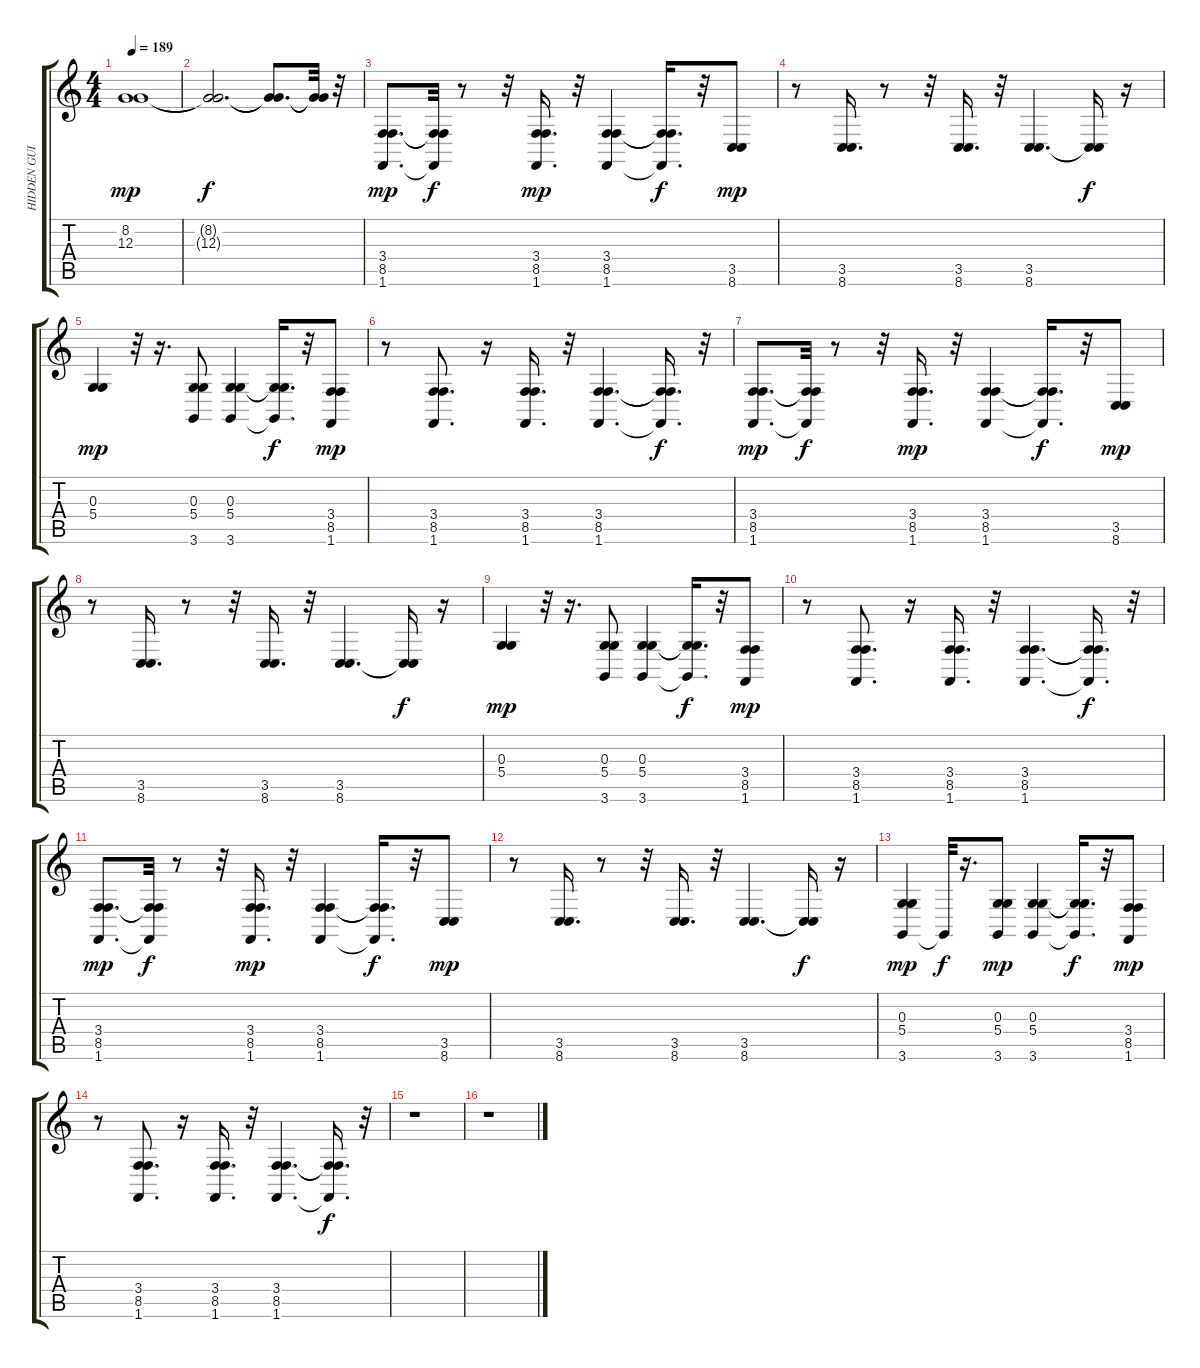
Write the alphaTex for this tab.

\track ("HIDDEN GUITAR" "HIDDEN GUI") {instrument electricpiano1}
\staff {score tabs}
\tuning (E4 B3 G3 D3 A2 E2) {hide}
\ts (4 4)
\tempo 189
\clef g2
\ks c
(8.2 12.3).1{dy mp} |
(8.2{t} 12.3{t}).2{d dy f} (8.2{t} 12.3{t}).8{d} (8.2{t} 12.3{t}).32 r.32 |
(3.4 8.5 1.6).8{d dy mp} (3.4{t} 8.5{t} 1.6{t}).32{dy f} r.8 r.32 (3.4 8.5 1.6).16{d dy mp} r.32 (3.4 8.5 1.6).4 (3.4{t} 8.5{t} 1.6{t}).16{d dy f} r.32 (3.5 8.6).8{dy mp} |
r.8 (3.5 8.6).16{d} r.8 r.32 (3.5 8.6).16{d} r.32 (3.5 8.6).4{d} (3.5{t} 8.6{t}).16{dy f} r.16 |
(0.3 5.4).4{dy mp} r.32 r.16{d} (0.3 5.4 3.6).8 (0.3 5.4 3.6).4 (0.3{t} 5.4{t} 3.6{t}).16{d dy f} r.32 (3.4 8.5 1.6).8{dy mp} |
r.8 (3.4 8.5 1.6).8{d} r.16 (3.4 8.5 1.6).16{d} r.32 (3.4 8.5 1.6).4{d} (3.4{t} 8.5{t} 1.6{t}).16{d dy f} r.32 |
(3.4 8.5 1.6).8{d dy mp} (3.4{t} 8.5{t} 1.6{t}).32{dy f} r.8 r.32 (3.4 8.5 1.6).16{d dy mp} r.32 (3.4 8.5 1.6).4 (3.4{t} 8.5{t} 1.6{t}).16{d dy f} r.32 (3.5 8.6).8{dy mp} |
r.8 (3.5 8.6).16{d} r.8 r.32 (3.5 8.6).16{d} r.32 (3.5 8.6).4{d} (3.5{t} 8.6{t}).16{dy f} r.16 |
(0.3 5.4).4{dy mp} r.32 r.16{d} (0.3 5.4 3.6).8 (0.3 5.4 3.6).4 (0.3{t} 5.4{t} 3.6{t}).16{d dy f} r.32 (3.4 8.5 1.6).8{dy mp} |
r.8 (3.4 8.5 1.6).8{d} r.16 (3.4 8.5 1.6).16{d} r.32 (3.4 8.5 1.6).4{d} (3.4{t} 8.5{t} 1.6{t}).16{d dy f} r.32 |
(3.4 8.5 1.6).8{d dy mp} (3.4{t} 8.5{t} 1.6{t}).32{dy f} r.8 r.32 (3.4 8.5 1.6).16{d dy mp} r.32 (3.4 8.5 1.6).4 (3.4{t} 8.5{t} 1.6{t}).16{d dy f} r.32 (3.5 8.6).8{dy mp} |
r.8 (3.5 8.6).16{d} r.8 r.32 (3.5 8.6).16{d} r.32 (3.5 8.6).4{d} (3.5{t} 8.6{t}).16{dy f} r.16 |
(0.3 5.4 3.6).4{dy mp} 3.6{t}.32{dy f} r.16{d} (0.3 5.4 3.6).8{dy mp} (0.3 5.4 3.6).4 (0.3{t} 5.4{t} 3.6{t}).16{d dy f} r.32 (3.4 8.5 1.6).8{dy mp} |
r.8 (3.4 8.5 1.6).8{d} r.16 (3.4 8.5 1.6).16{d} r.32 (3.4 8.5 1.6).4{d} (3.4{t} 8.5{t} 1.6{t}).16{d dy f} r.32 |
r.1 |
r.1
